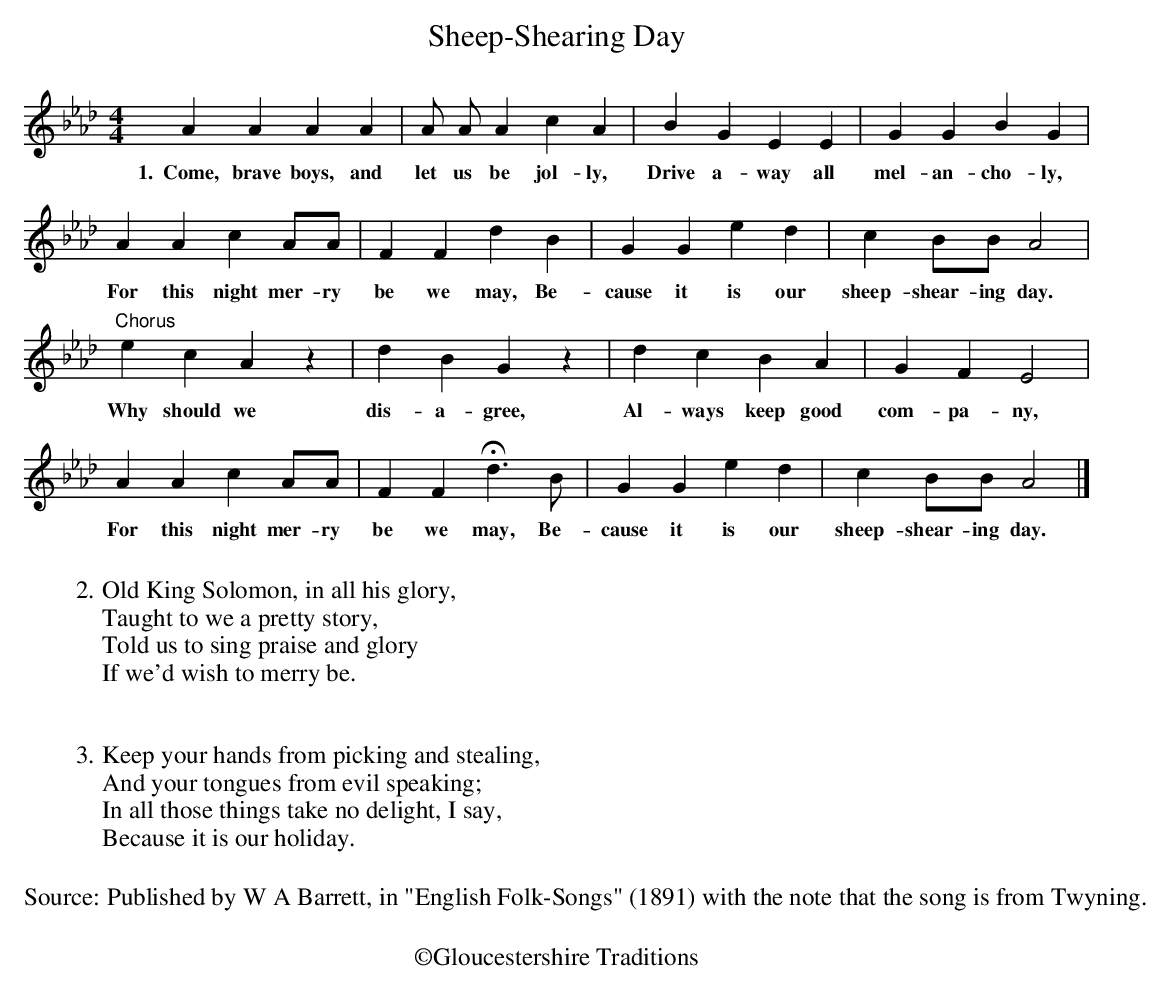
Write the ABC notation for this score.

X:1
T:Sheep-Shearing Day
L:1/4
M:4/4
K:Ab
A A A A | A/ A/ A c A | B G E E | G G B G |$ A A c A/A/ | F F d B | G G e d | c B/B/ A2 |$
w: 1.~~Come, brave boys, and|let us be jol- ly,|Drive a- way all|mel- an- cho- ly,|For this night mer- ry|be we may, Be-|cause it is our|sheep- shear- ing day.|
"Chorus"e c A z | d B G z | d c B A | G F E2 |$ A A c A/A/ | F F !fermata!d3/2 B/ | G G e d | c B/B/ A2 |]
w: Why should we|dis- a- gree,|Al- ways keep good|com- pa- ny,|For this night mer- ry|be we may, Be-|cause it is our|sheep- shear- ing day.|
W:
W:2. Old King Solomon, in all his glory,
W:Taught to we a pretty story,
W:Told us to sing praise and glory
W:If we'd wish to merry be.
W:
W:
W:3. Keep your hands from picking and stealing,
W:And your tongues from evil speaking;
W:In all those things take no delight, I say,
W:Because it is our holiday.
W:
